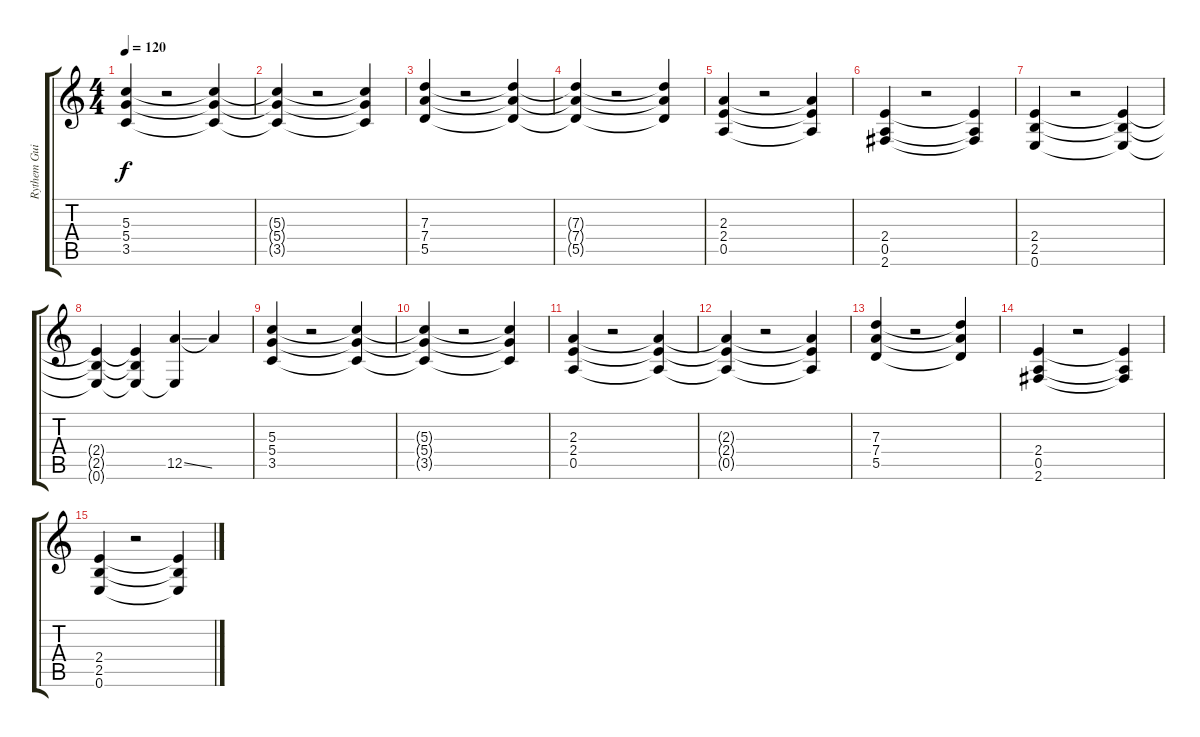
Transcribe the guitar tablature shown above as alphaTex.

\track ("Rythem Guitar 2" "Rythem Gui") {instrument overdrivenguitar}
\staff {score tabs}
\tuning (E4 B3 G3 D3 A2 E2) {hide}
\ts (4 4)
\tempo 120
\clef g2
\ks c
(5.3 5.4 3.5).4{dy f} r.2 (5.3{t} 5.4{t} 3.5{t}).4 |
(5.3{t} 5.4{t} 3.5{t}).4 r.2 (5.3{t} 5.4{t} 3.5{t}).4 |
(7.3 7.4 5.5).4 r.2 (7.3{t} 7.4{t} 5.5{t}).4 |
(7.3{t} 7.4{t} 5.5{t}).4 r.2 (7.3{t} 7.4{t} 5.5{t}).4 |
(2.3 2.4 0.5).4 r.2 (2.3{t} 2.4{t} 0.5{t}).4 |
(2.4 0.5 2.6).4 r.2 (2.4{t} 0.5{t} 2.6{t}).4 |
(2.4 2.5 0.6).4 r.2 (2.4{t} 2.5{t} 0.6{t}).4 |
(2.4{t} 2.5{t} 0.6{t}).4 (2.4{t} 2.5{t} 0.6{t}).4 (12.5{ss} 0.6{t}).4 12.5{t}.4 |
(5.3 5.4 3.5).4 r.2 (5.3{t} 5.4{t} 3.5{t}).4 |
(5.3{t} 5.4{t} 3.5{t}).4 r.2 (5.3{t} 5.4{t} 3.5{t}).4 |
(2.3 2.4 0.5).4 r.2 (2.3{t} 2.4{t} 0.5{t}).4 |
(2.3{t} 2.4{t} 0.5{t}).4 r.2 (2.3{t} 2.4{t} 0.5{t}).4 |
(7.3 7.4 5.5).4 r.2 (7.3{t} 7.4{t} 5.5{t}).4 |
(2.4 0.5 2.6).4 r.2 (2.4{t} 0.5{t} 2.6{t}).4 |
(2.4 2.5 0.6).4 r.2 (2.4{t} 2.5{t} 0.6{t}).4
